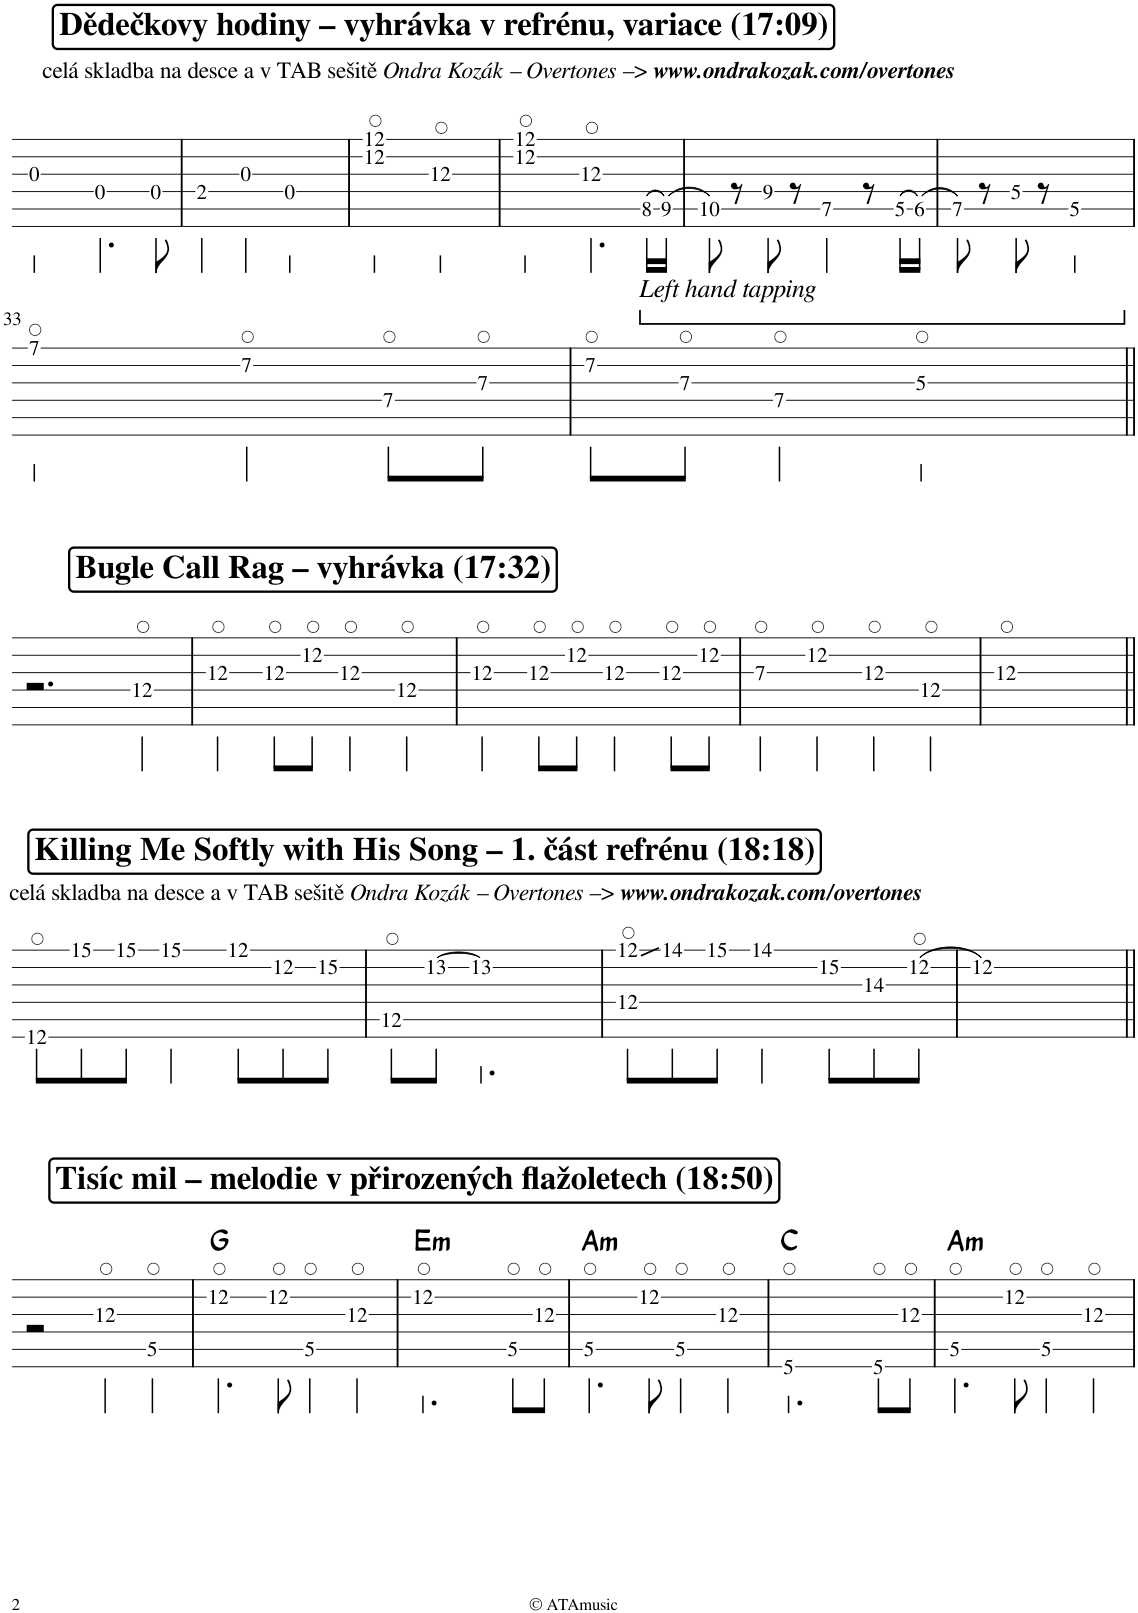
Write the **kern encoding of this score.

**kern	**harte
*part1	*part1
*staff1	*
*I"G1	*
*I'G1	*
!!LO:PB:g=z
*	*
*k[]	*
*M4/4	*
!!LO:REH:place=s1:a:B:cj:fs=14:t=Dědečkovy hodiny – vyhrávka v refrénu, variace (17&colon;09)
=27	=27
!LO:TX:a:t=celá skladba na desce a v TAB sešitě	!
!LO:TX:a:i:t=Ondra Kozák – Overtones –>	!
!LO:TX:a:B:t=www.ondrakozak.com/overtones	!
2G\	.
4.D\	.
8D\	.
=28	=28
4E\	.
4G\	.
2D\	.
=29	=29
2b\ 2ee\	.
2g\	.
=30	=30
2b\ 2ee\	.
4.g\	.
*ped	*
!LO:TX:b:i:t=Left hand tapping	!
(16F\LL	.
(16F#\JJ)	.
=31	=31
8G\)	.
8r	.
8B\	.
8r	.
4E\	.
8r	.
(16D\LL	.
(16E-\JJ)	.
=32	=32
8E\)	.
8r	.
8G\	.
8r	.
2D\	.
!!LO:LB:g=z
=33	=33
*Xped	*
2b\	.
4f#\	.
8A\L	.
8d\J	.
=34	=34
8f#\L	.
8d\J	.
4A\	.
2c\	.
!!LO:LB:g=z
!!LO:REH:place=s1:a:B:cj:fs=14:t=Bugle Call Rag – vyhrávka (17&colon;32)
=35||	=35||
2.r	.
4d\	.
=36	=36
4g\	.
8g\L	.
8b\J	.
4g\	.
4d\	.
=37	=37
4g\	.
8g\L	.
8b\J	.
4g\	.
8g\L	.
8b\J	.
=38	=38
4d\	.
4b\	.
4g\	.
4d\	.
=39	=39
1g	.
!!LO:LB:g=z
!!LO:REH:place=s1:a:B:cj:fs=14:t=Killing Me Softly with His Song – 1. část refrénu (18&colon;18)
=40||	=40||
!LO:TX:a:t=celá skladba na desce a v TAB sešitě	!
!LO:TX:a:i:t=Ondra Kozák – Overtones –>	!
!LO:TX:a:B:t=www.ondrakozak.com/overtones	!
8E\L	.
8gg\	.
8gg\J	.
4gg\	.
8ee\L	.
8b\	.
8dd\J	.
=41	=41
8A\L	.
[8cc\J	.
2.cc\]	.
=42	=42
8d\ 8ee\L	.
8ff#\	.
8gg\J	.
4ff#\	.
8dd\L	.
8a\	.
[8b\J	.
=43	=43
1b]	.
!!LO:LB:g=z
!!LO:REH:place=s1:a:B:cj:fs=14:t=Tisíc mil – melodie v přirozených flažoletech (18&colon;50)
=44||	=44||
2r	.
4g\	.
4D\	.
=45	=45
4.b\	G:maj
8b\	.
4D\	.
4g\	.
=46	=46
!	!LO:H:kt=m
2.b\	E:min
8D\L	.
8g\J	.
=47	=47
!	!LO:H:kt=m
4.D\	A:min
8b\	.
4D\	.
4g\	.
=48	=48
2.AA\	C:maj
8AA\L	.
8g\J	.
=49	=49
!	!LO:H:kt=m
4.D\	A:min
8b\	.
4D\	.
4g\	.
=	=
*-	*-
